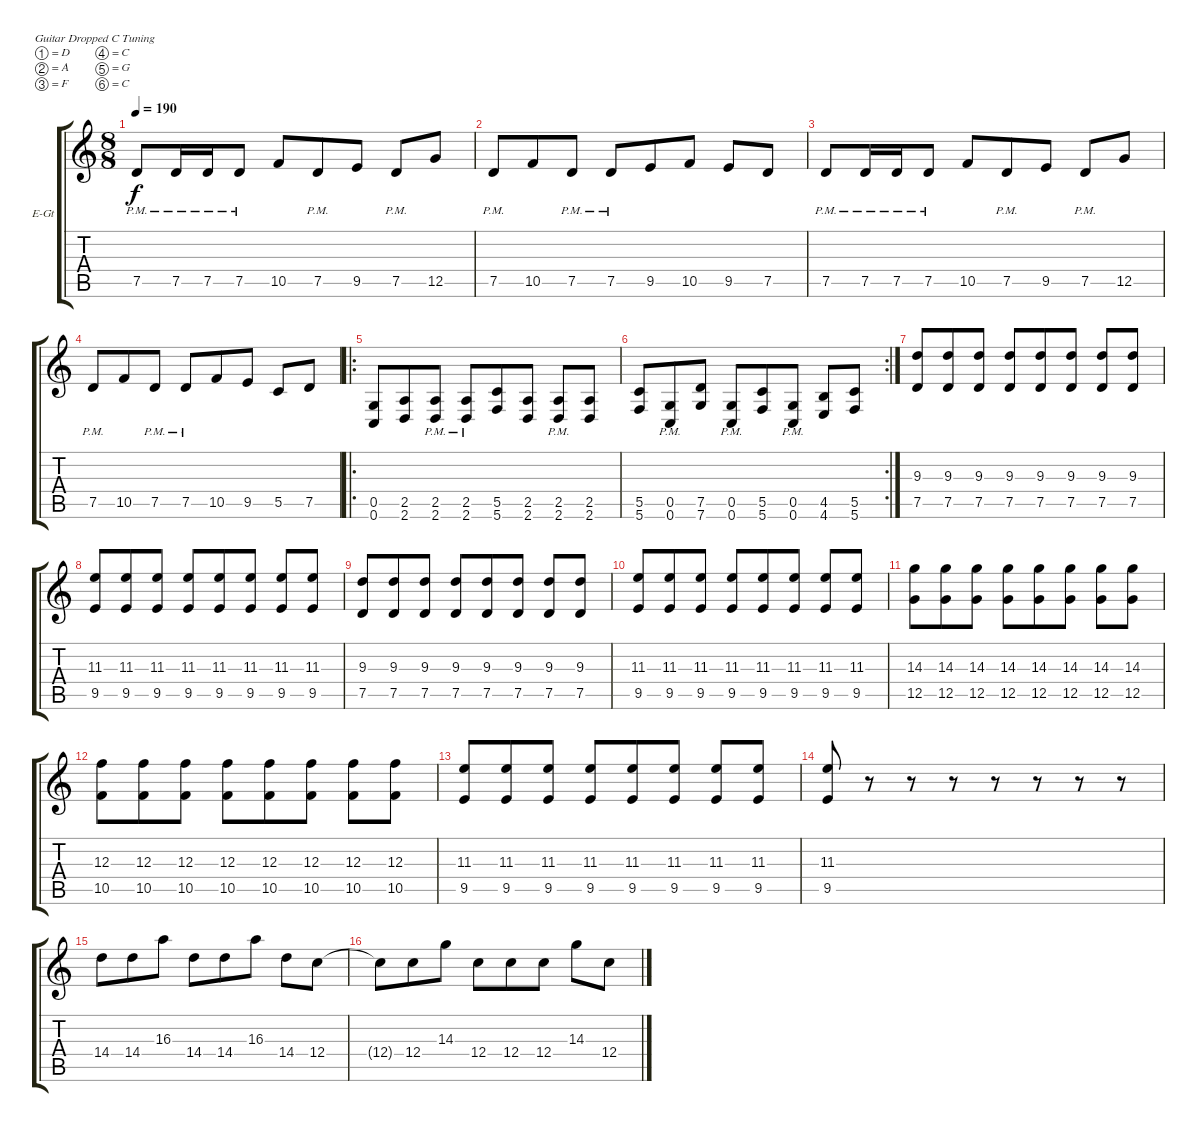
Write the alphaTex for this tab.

\defaultSystemsLayout 4
\bracketExtendMode groupsimilarinstruments
\firstSystemTrackNameOrientation horizontal
\otherSystemsTrackNameOrientation horizontal
\track ("Electric Guitar" "E-Gt") {instrument distortionguitar}
\staff {score tabs}
\tuning (D4 A3 F3 C3 G2 C2)
\ts (8 8)
\tempo 190
\clef g2
\ks c
7.5{pm}.8{dy f} 7.5{pm}.16 7.5{pm}.16 7.5{pm}.8 10.5.8 7.5{pm}.8 9.5.8 7.5{pm}.8 12.5.8 |
7.5{pm}.8 10.5.8 7.5{pm}.8 7.5{pm}.8 9.5.8 10.5.8 9.5.8 7.5.8 |
7.5{pm}.8 7.5{pm}.16 7.5{pm}.16 7.5{pm}.8 10.5.8 7.5{pm}.8 9.5.8 7.5{pm}.8 12.5.8 |
7.5{pm}.8 10.5.8 7.5{pm}.8 7.5{pm}.8 10.5.8 9.5.8 5.5.8 7.5.8 |
\ro
(0.6 0.5).8 (2.6 2.5).8 (2.6{pm} 2.5{pm}).8 (2.6{pm} 2.5{pm}).8 (5.6 5.5).8 (2.6 2.5).8 (2.6{pm} 2.5{pm}).8 (2.6 2.5).8 |
\rc 2
(5.6 5.5).8 (0.6{pm} 0.5{pm}).8 (7.6 7.5).8 (0.6{pm} 0.5{pm}).8 (5.6 5.5).8 (0.6{pm} 0.5{pm}).8 (4.6 4.5).8 (5.6 5.5).8 |
(7.5 9.3).8 (7.5 9.3).8 (7.5 9.3).8 (7.5 9.3).8 (7.5 9.3).8 (7.5 9.3).8 (7.5 9.3).8 (7.5 9.3).8 |
(9.5 11.3).8 (9.5 11.3).8 (9.5 11.3).8 (9.5 11.3).8 (9.5 11.3).8 (9.5 11.3).8 (9.5 11.3).8 (9.5 11.3).8 |
(7.5 9.3).8 (7.5 9.3).8 (7.5 9.3).8 (7.5 9.3).8 (7.5 9.3).8 (7.5 9.3).8 (7.5 9.3).8 (7.5 9.3).8 |
(9.5 11.3).8 (9.5 11.3).8 (9.5 11.3).8 (9.5 11.3).8 (9.5 11.3).8 (9.5 11.3).8 (9.5 11.3).8 (9.5 11.3).8 |
(12.5 14.3).8 (12.5 14.3).8 (12.5 14.3).8 (12.5 14.3).8 (12.5 14.3).8 (12.5 14.3).8 (12.5 14.3).8 (12.5 14.3).8 |
(10.5 12.3).8 (10.5 12.3).8 (10.5 12.3).8 (10.5 12.3).8 (10.5 12.3).8 (10.5 12.3).8 (10.5 12.3).8 (10.5 12.3).8 |
(9.5 11.3).8 (9.5 11.3).8 (9.5 11.3).8 (9.5 11.3).8 (9.5 11.3).8 (9.5 11.3).8 (9.5 11.3).8 (9.5 11.3).8 |
(9.5 11.3).8 r.8 r.8 r.8 r.8 r.8 r.8 r.8 |
14.4.8 14.4.8 16.3.8 14.4.8 14.4.8 16.3.8 14.4.8 12.4.8 |
12.4{t}.8 12.4.8 14.3.8 12.4.8 12.4.8 12.4.8 14.3.8 12.4.8
